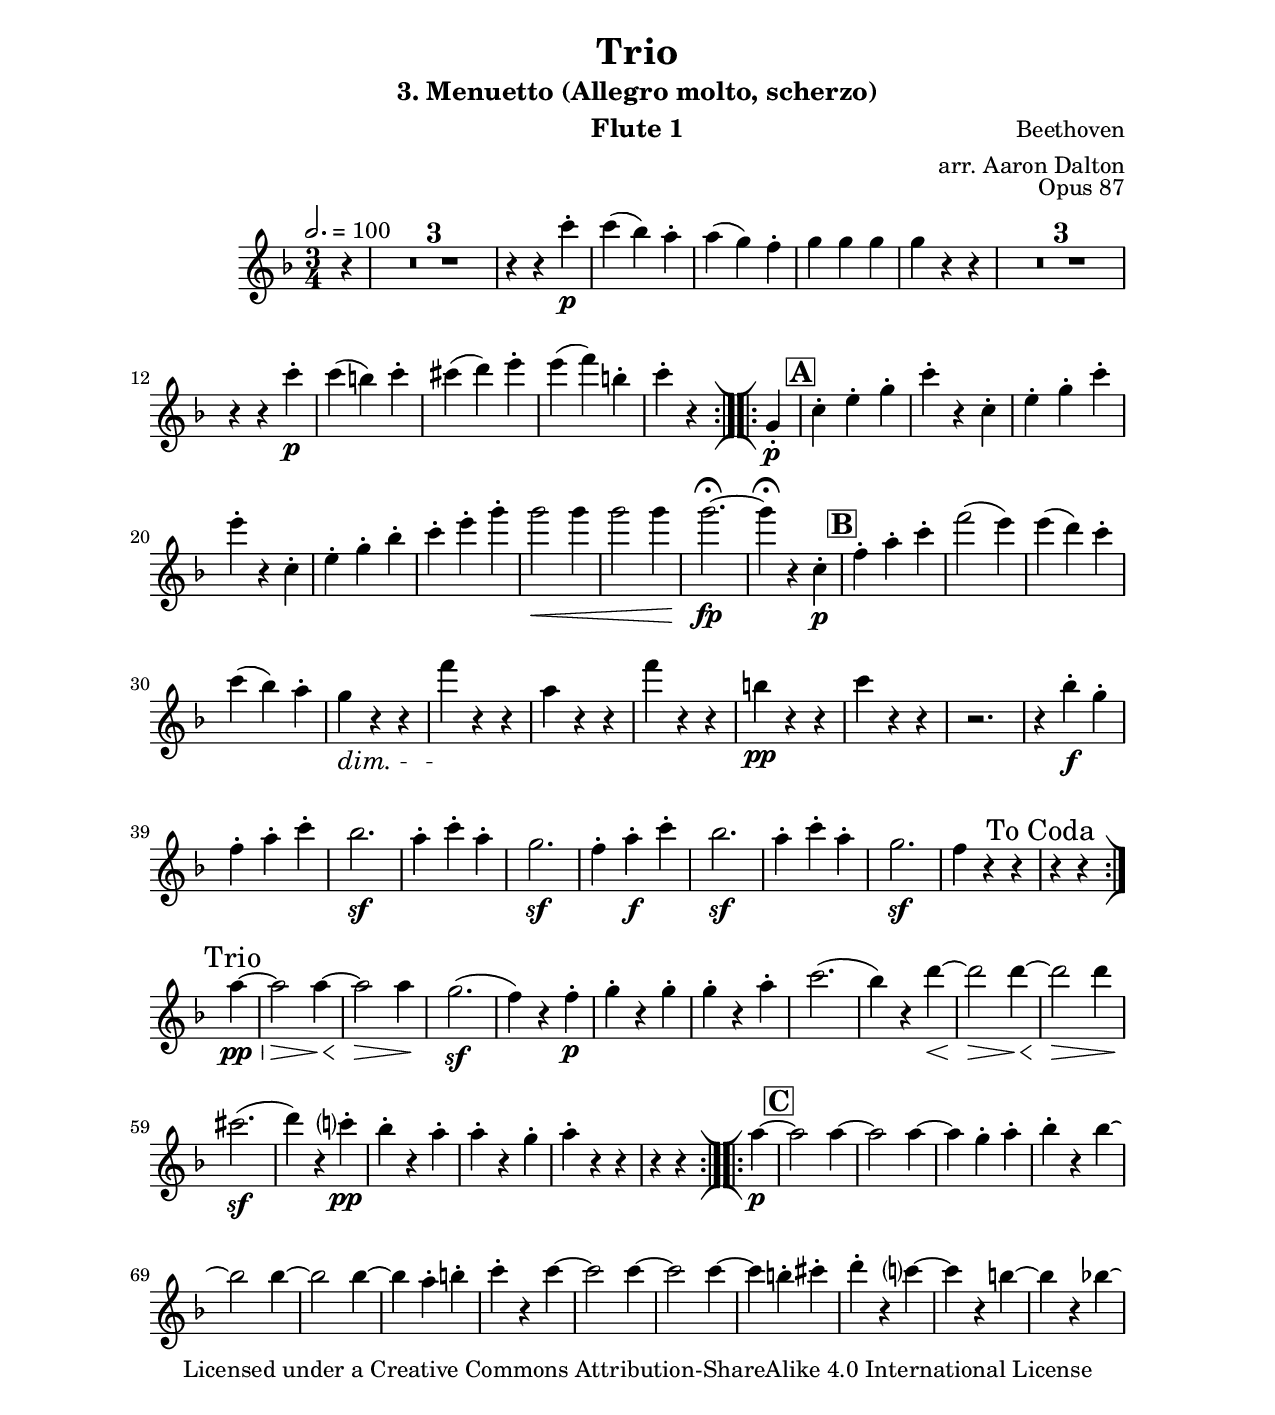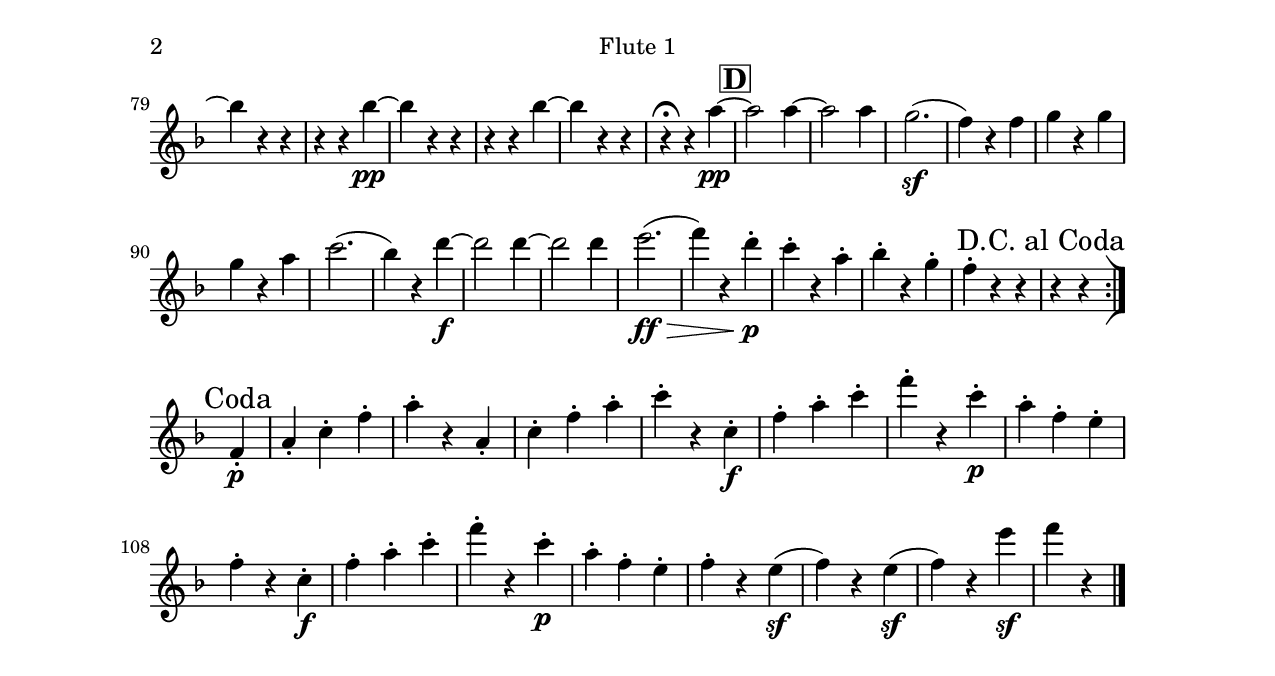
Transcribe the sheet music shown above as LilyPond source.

\version "2.20.0"

oneNotes = \relative c''' {
    \time 3/4
    \key c \major
    \tempo 2. = 100
    \clef "treble"

    \set Score.markFormatter = #format-mark-box-alphabet
    \accidentalStyle Score.modern-cautionary
    \compressFullBarRests

    % Bars 1-14
    \partial 4 r4 |
    R2.*3
    r4 r4 g-.\p |
    g( f) e-. |
    e( d) c-. |
    d d d |
    d r r |
    R2.*3
    r4 r g-.\p |
    g( fis) g-. |
    gis( a) b-. |

    % Bars 15-24
    b4( c) fis,-. |
    g-. r \bar ":|][|:" d,-.\p | \mark \default
    g4-. b-. d-. |
    g-. r g,-. |
    b-. d-. g-. |
    b-. r g,-. |
    b-. d-. f-. |
    g-. b-. d-. |
    d2\< d4 |
    d2 d4 |

    % Bars 25-37
    d2.~\fermata\fp |
    d4\fermata r g,,4-.\p | \mark \default
    c4-. e-. g-. |
    c2( b4) |
    b( a) g-. |
    g( f) e-. |
    d4\dim r r |
    c'\! r r |
    e, r r |
    c' r r |
    fis,\pp r r |
    g r r |
    r2. |

    % Bars 38-48
    r4 f-.\f d-. |
    c-. e-. g-. |
    f2.\sf |
    e4-. g-. e-. |
    d2.\sf |
    c4-. e-.\f g-. |
    f2.\sf |
    e4-. g-. e-. |
    d2.\sf |
    c4 r r | \mark "To Coda" 
    r r \bar ":|]" \break

    % Bars 48-58
    \mark "Trio" e4~\pp\< |
    e2\> e4~\< |
    e2\> e4\! |
    d2.(\sf |
    c4) r c-.\p |
    d-. r d-. |
    d-. r e-. |
    g2.( |
    f4) r a~\< |
    a2\> a4~\< |
    a2\> a4 |

    % Bars 59-69
    gis2.(\sf |
    a4) r g-.\pp |
    f-. r e-. |
    e-. r d-. |
    e-. r r |
    r r \bar ":|][|:" e4~\p | \mark \default
    e2 e4~ |
    e2 e4~ |
    e4 d-. e-. |
    f-. r f~ |
    f2 f4~ |

    % Bars 70-80
    f2 f4~ |
    f e-. fis-. |
    g-. r g~ |
    g2 g4~ |
    g2 g4~ |
    g fis-. gis-. |
    a-. r g~ |
    g r fis~ |
    fis r f~ |
    f r r |
    r r f~\pp |

    % Bars 81-89
    f4 r r |
    r r f~ |
    f r r |
    r\fermata r e~\pp | \mark \default
    e2 e4~ |
    e2 e4 |
    d2.(\sf |
    c4) r c |
    d r d |

    % Bars 90-100
    d4 r e |
    g2.( |
    f4) r a4~\f |
    a2 a4~ |
    a2 a4 |
    b2.(\ff\> |
    c4) r a-.\p |
    g-. r e-. |
    f-. r d-. |
    c-. r r | \mark "D.C. al Coda"
    r r \bar ":|]" \break

    % Bars 100-108
    \mark "Coda" c,4-.\p |
    e-. g-. c-. |
    e-. r e,-. |
    g-. c-. e-. |
    g-. r g,-.\f
    c-. e-. g-. |
    c-. r g-.\p |
    e-. c-. b-. |
    c-. r g-.\f |

    % Bars 109-END
    c4-. e-. g-. |
    c-. r g-.\p |
    e-. c-. b-. |
    c-. r b(\sf |
    c) r b(\sf |
    c) r b'\sf |
    c r \bar "|."
}


\paper {
  #(set-paper-size "letter")
  top-margin = 1\in
  bottom-margin = 1\in
  left-margin = 1\in
  right-margin = 1\in
}

\header {
    instrument = "Flute 1"
    title = "Trio"
    subtitle = "3. Menuetto (Allegro molto, scherzo)"
    opus = "Opus 87"
    composer = "Beethoven"
    arranger = "arr. Aaron Dalton"
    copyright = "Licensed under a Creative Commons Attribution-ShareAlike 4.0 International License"
}

\score
{
    %\new Staff \oneNotes
    \new Staff \transpose c f \oneNotes
    \layout {
        #(layout-set-staff-size 20)
    }
    \midi {
        \tempo 2. = 100
    }
}


